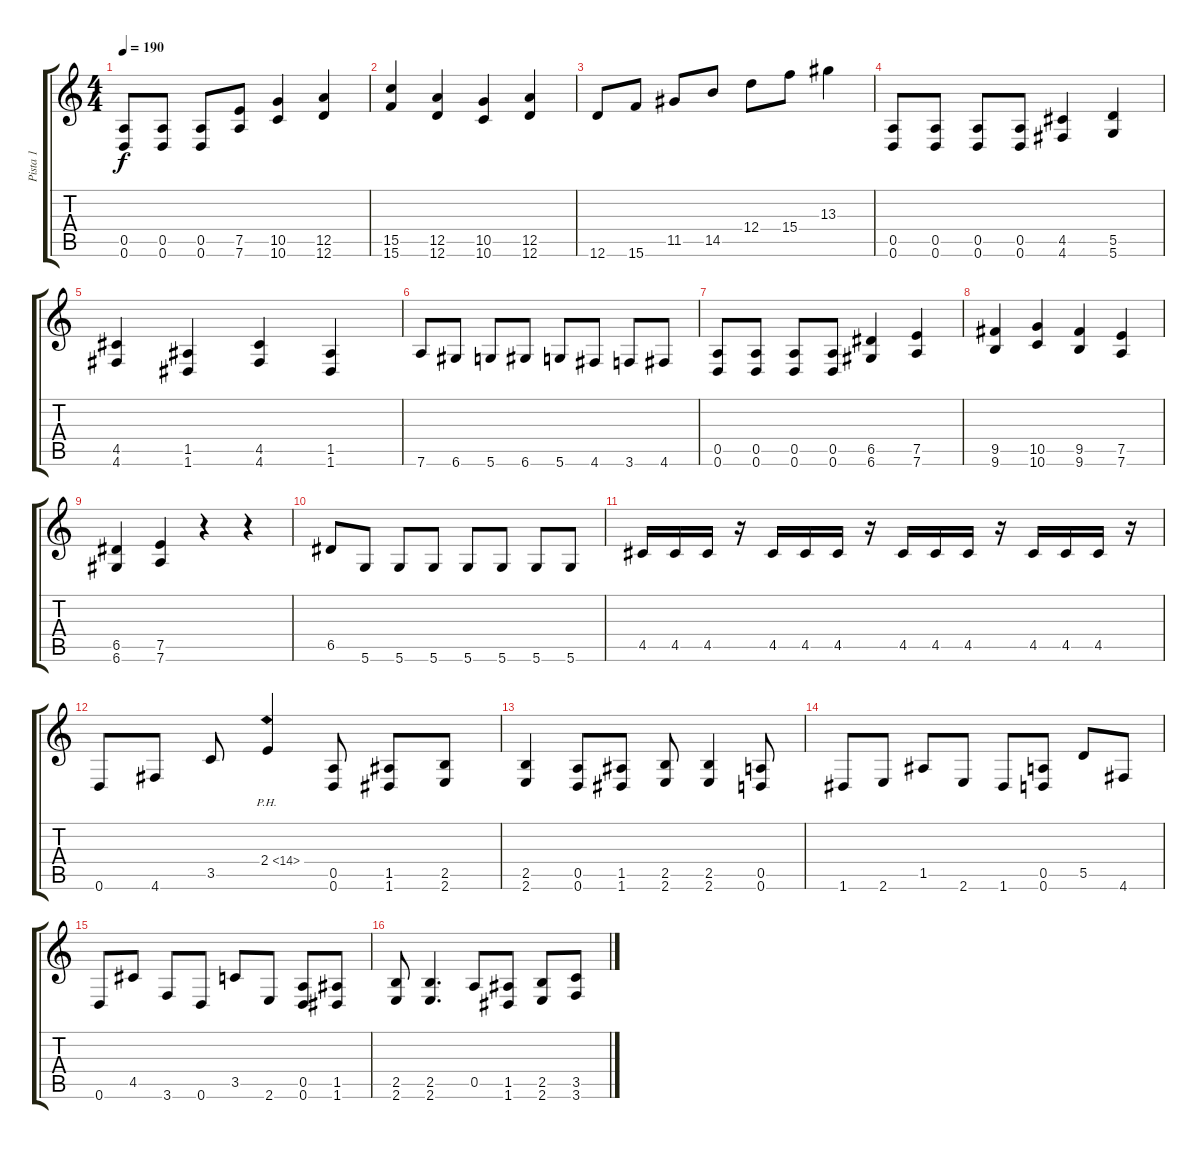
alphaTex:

\track ("Pista 1" "Pista 1") {instrument distortionguitar}
\staff {score tabs}
\tuning (E4 B3 G3 D3 A2 D2) {hide}
\ts (4 4)
\tempo 190
\clef g2
\ks c
(0.5 0.6).8{dy f} (0.5 0.6).8 (0.5 0.6).8 (7.5 7.6).8 (10.5 10.6).4 (12.5 12.6).4 |
(15.5 15.6).4 (12.5 12.6).4 (10.5 10.6).4 (12.5 12.6).4 |
12.6.8 15.6.8 11.5.8 14.5.8 12.4.8 15.4.8 13.3.4 |
(0.5 0.6).8 (0.5 0.6).8 (0.5 0.6).8 (0.5 0.6).8 (4.5 4.6).4 (5.5 5.6).4 |
(4.5 4.6).4 (1.5 1.6).4 (4.5 4.6).4 (1.5 1.6).4 |
7.6.8 6.6.8 5.6.8 6.6.8 5.6.8 4.6.8 3.6.8 4.6.8 |
(0.5 0.6).8 (0.5 0.6).8 (0.5 0.6).8 (0.5 0.6).8 (6.5 6.6).4 (7.5 7.6).4 |
(9.5 9.6).4 (10.5 10.6).4 (9.5 9.6).4 (7.5 7.6).4 |
(6.5 6.6).4 (7.5 7.6).4 r.4 r.4 |
6.5.8 5.6.8 5.6.8 5.6.8 5.6.8 5.6.8 5.6.8 5.6.8 |
4.5.16 4.5.16 4.5.16 r.16 4.5.16 4.5.16 4.5.16 r.16 4.5.16 4.5.16 4.5.16 r.16 4.5.16 4.5.16 4.5.16 r.16 |
0.6.8 4.6.8 3.5.8 2.4{ph 12}.4 (0.5 0.6).8 (1.5 1.6).8 (2.5 2.6).8 |
(2.5 2.6).4 (0.5 0.6).8 (1.5 1.6).8 (2.5 2.6).8 (2.5 2.6).4 (0.5 0.6).8 |
1.6.8 2.6.8 1.5.8 2.6.8 1.6.8 (0.5 0.6).8 5.5.8 4.6.8 |
0.6.8 4.5.8 3.6.8 0.6.8 3.5.8 2.6.8 (0.5 0.6).8 (1.5 1.6).8 |
(2.5 2.6).8 (2.5 2.6).4{d} 0.5.8 (1.5 1.6).8 (2.5 2.6).8 (3.5 3.6).8
